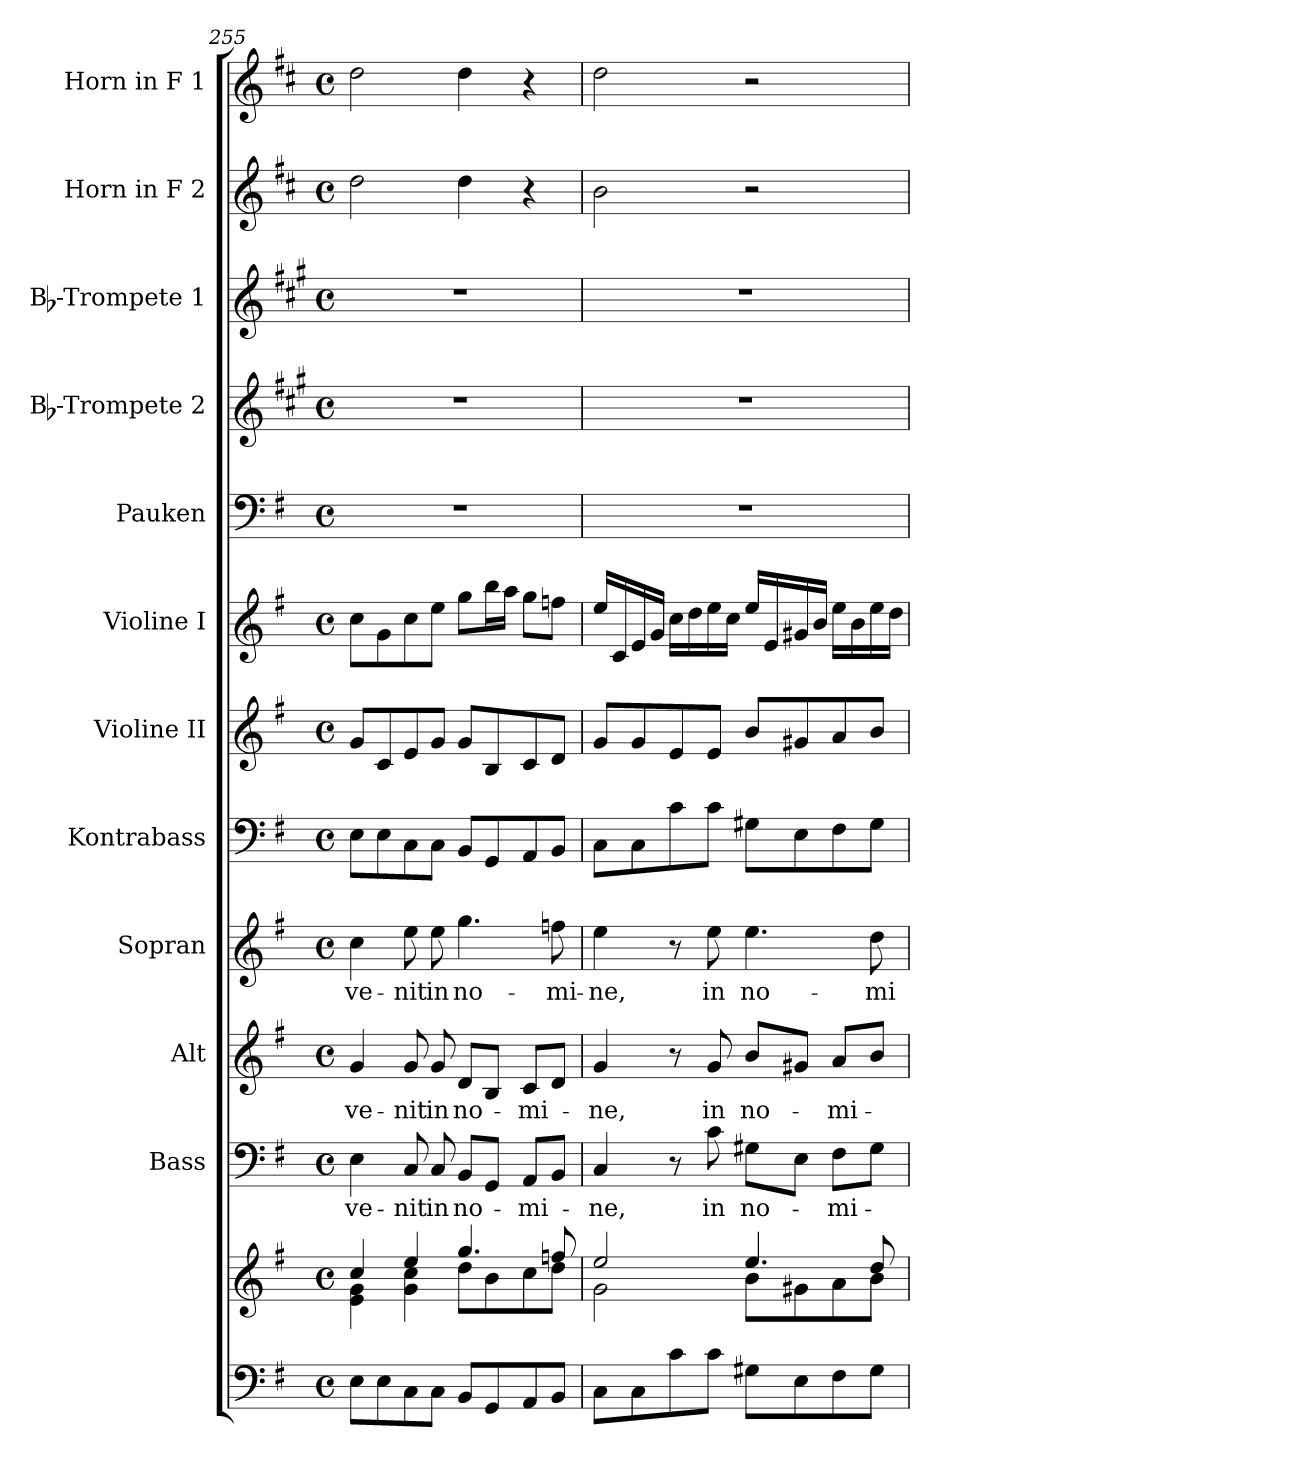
**kern	**kern	**kern	**text	**kern	**text	**kern	**text	**kern	**kern	**kern	**kern	**kern	**kern	**kern	**kern
*part12	*part12	*part11	*part11	*part10	*part10	*part9	*part9	*part8	*part7	*part6	*part5	*part4	*part3	*part2	*part1
*staff13	*staff12	*staff11	*staff11	*staff10	*staff10	*staff9	*staff9	*staff8	*staff7	*staff6	*staff5	*staff4	*staff3	*staff2	*staff1
*	*	*I"Bass	*	*I"Alt	*	*I"Sopran	*	*I"Kontrabass	*I"Violine II	*I"Violine I	*I"Pauken	*I"Bb-Trompete 2	*I"Bb-Trompete 1	*I"Horn in F 2	*I"Horn in F 1
*	*	*I'B.	*	*I'A.	*	*I'S.	*	*I'Kb.	*I'Vl. II	*I'Vl. I	*I'Pk.	*I'Bb Trp. 2	*I'Bb Trp. 1	*	*
!!LO:PB:g=z
*clefF4	*clefG2	*clefF4	*	*clefG2	*	*clefG2	*	*clefF4	*clefG2	*clefG2	*clefF4	*clefG2	*clefG2	*clefG2	*clefG2
*	*	*	*	*	*	*	*	*ITrd7c12	*	*	*	*ITrd1c2	*ITrd1c2	*ITrd4c7	*ITrd4c7
*k[f#]	*k[f#]	*k[f#]	*	*k[f#]	*	*k[f#]	*	*k[f#]	*k[f#]	*k[f#]	*k[f#]	*k[f#]	*k[f#]	*k[f#]	*k[f#]
*G:	*G:	*G:	*	*G:	*	*G:	*	*G:	*G:	*G:	*G:	*G:	*G:	*G:	*G:
*M4/4	*M4/4	*M4/4	*	*M4/4	*	*M4/4	*	*M4/4	*M4/4	*M4/4	*M4/4	*M4/4	*M4/4	*M4/4	*M4/4
*met(c)	*met(c)	*met(c)	*	*met(c)	*	*met(c)	*	*met(c)	*met(c)	*met(c)	*met(c)	*met(c)	*met(c)	*met(c)	*met(c)
=255	=255	=255	=255	=255	=255	=255	=255	=255	=255	=255	=255	=255	=255	=255	=255
*	*^	*	*	*	*	*	*	*	*	*	*	*	*	*	*
!	!	!	!	!LO:LY:b	!	!LO:LY:b	!	!LO:LY:b	!	!	!	!	!	!	!	!
8E\L	4cc/	4e\ 4g\	4E\	ve-	4g/	ve-	4cc\	ve-	8EE\L	8g/L	8cc\L	1r	1r	1r	2g\	2g\
8E\	.	.	.	.	.	.	.	.	8EE\	8c/	8g\	.	.	.	.	.
!	!	!	!	!LO:LY:b	!	!LO:LY:b	!	!LO:LY:b	!	!	!	!	!	!	!	!
8C\	4ee/	4g\ 4cc\	8C/	-nit	8g/	-nit	8ee\	-nit	8CC\	8e/	8cc\	.	.	.	.	.
!	!	!	!	!LO:LY:b	!	!LO:LY:b	!	!LO:LY:b	!	!	!	!	!	!	!	!
8C\J	.	.	8C/	in	8g/	in	8ee\	in	8CC\J	8g/J	8ee\J	.	.	.	.	.
!	!	!	!	!LO:LY:b	!	!LO:LY:b	!	!LO:LY:b	!	!	!	!	!	!	!	!
8BB/L	4.gg/	8dd\L	8BB/L	no-	8d/L	no-	4.gg\	no-	8BBB/L	8g/L	8gg\L	.	.	.	4g\	4g\
8GG/	.	8b\	8GG/J	.	8B/J	.	.	.	8GGG/	8B/	16bb\L	.	.	.	.	.
.	.	.	.	.	.	.	.	.	.	.	16aa\JJ	.	.	.	.	.
!	!	!	!	!LO:LY:b	!	!LO:LY:b	!	!	!	!	!	!	!	!	!	!
8AA/	.	8cc\	8AA/L	-mi-	8c/L	-mi-	.	.	8AAA/	8c/	8gg\L	.	.	.	4r	4r
!	!	!	!	!	!	!	!	!LO:LY:b	!	!	!	!	!	!	!	!
8BB/J	8ffn/	8dd\J	8BB/J	.	8d/J	.	8ffn\	-mi-	8BBB/J	8d/J	8ffn\J	.	.	.	.	.
=256	=256	=256	=256	=256	=256	=256	=256	=256	=256	=256	=256	=256	=256	=256	=256	=256
!	!	!	!	!LO:LY:b	!	!LO:LY:b	!	!LO:LY:b	!	!	!	!	!	!	!	!
8C\L	2ee/	2g\	4C/	-ne,	4g/	-ne,	4ee\	-ne,	8CC\L	8g/L	16ee/LL	1r	1r	1r	2e\	2g\
.	.	.	.	.	.	.	.	.	.	.	16c/	.	.	.	.	.
8C\	.	.	.	.	.	.	.	.	8CC\	8g/	16e/	.	.	.	.	.
.	.	.	.	.	.	.	.	.	.	.	16g/JJ	.	.	.	.	.
8c\	.	.	8r	.	8r	.	8r	.	8C\	8e/	16cc\LL	.	.	.	.	.
.	.	.	.	.	.	.	.	.	.	.	16dd\	.	.	.	.	.
!	!	!	!	!LO:LY:b	!	!LO:LY:b	!	!LO:LY:b	!	!	!	!	!	!	!	!
8c\J	.	.	8c\	in	8g/	in	8ee\	in	8C\J	8e/J	16ee\	.	.	.	.	.
.	.	.	.	.	.	.	.	.	.	.	16cc\JJ	.	.	.	.	.
!	!	!	!	!LO:LY:b	!	!LO:LY:b	!	!LO:LY:b	!	!	!	!	!	!	!	!
8G#X\L	4.ee/	8b\L	8G#X\L	no-	8b/L	no-	4.ee\	no-	8GG#X\L	8b/L	16ee/LL	.	.	.	2r	2r
.	.	.	.	.	.	.	.	.	.	.	16e/	.	.	.	.	.
8E\	.	8g#X\	8E\J	.	8g#X/J	.	.	.	8EE\	8g#X/	16g#X/	.	.	.	.	.
.	.	.	.	.	.	.	.	.	.	.	16b/JJ	.	.	.	.	.
!	!	!	!	!LO:LY:b	!	!LO:LY:b	!	!	!	!	!	!	!	!	!	!
8F#\	.	8a\	8F#\L	-mi-	8a/L	-mi-	.	.	8FF#\	8a/	16ee\LL	.	.	.	.	.
.	.	.	.	.	.	.	.	.	.	.	16b\	.	.	.	.	.
!	!	!	!	!	!	!	!	!LO:LY:b	!	!	!	!	!	!	!	!
8G#\J	8dd/	8b\J	8G#\J	.	8b/J	.	8dd\	-mi-	8GG#\J	8b/J	16ee\	.	.	.	.	.
.	.	.	.	.	.	.	.	.	.	.	16dd\JJ	.	.	.	.	.
*	*v	*v	*	*	*	*	*	*	*	*	*	*	*	*	*	*
=	=	=	=	=	=	=	=	=	=	=	=	=	=	=	=
*-	*-	*-	*-	*-	*-	*-	*-	*-	*-	*-	*-	*-	*-	*-	*-
